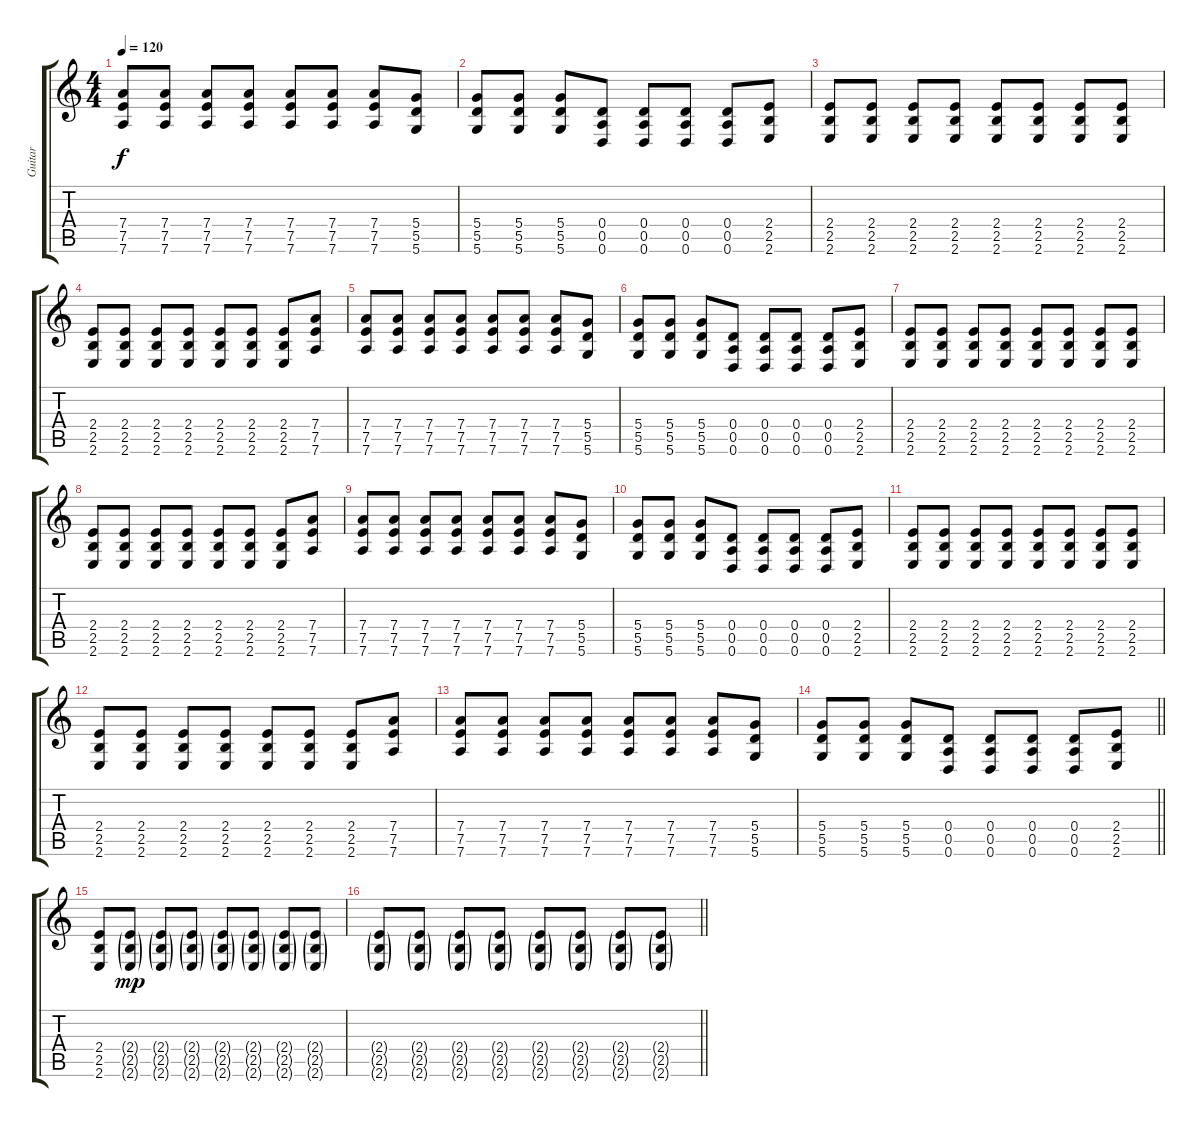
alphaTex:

\track ("Guitar" "Guitar") {instrument distortionguitar}
\staff {score tabs}
\tuning (E4 B3 G3 D3 A2 D2) {hide}
\ts (4 4)
\tempo 120
\clef g2
\ks c
(7.4 7.5 7.6).8{dy f} (7.4 7.5 7.6).8 (7.4 7.5 7.6).8 (7.4 7.5 7.6).8 (7.4 7.5 7.6).8 (7.4 7.5 7.6).8 (7.4 7.5 7.6).8 (5.4 5.5 5.6).8 |
(5.4 5.5 5.6).8 (5.4 5.5 5.6).8 (5.4 5.5 5.6).8 (0.4 0.5 0.6).8 (0.4 0.5 0.6).8 (0.4 0.5 0.6).8 (0.4 0.5 0.6).8 (2.4 2.5 2.6).8 |
(2.4 2.5 2.6).8 (2.4 2.5 2.6).8 (2.4 2.5 2.6).8 (2.4 2.5 2.6).8 (2.4 2.5 2.6).8 (2.4 2.5 2.6).8 (2.4 2.5 2.6).8 (2.4 2.5 2.6).8 |
(2.4 2.5 2.6).8 (2.4 2.5 2.6).8 (2.4 2.5 2.6).8 (2.4 2.5 2.6).8 (2.4 2.5 2.6).8 (2.4 2.5 2.6).8 (2.4 2.5 2.6).8 (7.4 7.5 7.6).8 |
(7.4 7.5 7.6).8 (7.4 7.5 7.6).8 (7.4 7.5 7.6).8 (7.4 7.5 7.6).8 (7.4 7.5 7.6).8 (7.4 7.5 7.6).8 (7.4 7.5 7.6).8 (5.4 5.5 5.6).8 |
(5.4 5.5 5.6).8 (5.4 5.5 5.6).8 (5.4 5.5 5.6).8 (0.4 0.5 0.6).8 (0.4 0.5 0.6).8 (0.4 0.5 0.6).8 (0.4 0.5 0.6).8 (2.4 2.5 2.6).8 |
(2.4 2.5 2.6).8 (2.4 2.5 2.6).8 (2.4 2.5 2.6).8 (2.4 2.5 2.6).8 (2.4 2.5 2.6).8 (2.4 2.5 2.6).8 (2.4 2.5 2.6).8 (2.4 2.5 2.6).8 |
(2.4 2.5 2.6).8 (2.4 2.5 2.6).8 (2.4 2.5 2.6).8 (2.4 2.5 2.6).8 (2.4 2.5 2.6).8 (2.4 2.5 2.6).8 (2.4 2.5 2.6).8 (7.4 7.5 7.6).8 |
(7.4 7.5 7.6).8 (7.4 7.5 7.6).8 (7.4 7.5 7.6).8 (7.4 7.5 7.6).8 (7.4 7.5 7.6).8 (7.4 7.5 7.6).8 (7.4 7.5 7.6).8 (5.4 5.5 5.6).8 |
(5.4 5.5 5.6).8 (5.4 5.5 5.6).8 (5.4 5.5 5.6).8 (0.4 0.5 0.6).8 (0.4 0.5 0.6).8 (0.4 0.5 0.6).8 (0.4 0.5 0.6).8 (2.4 2.5 2.6).8 |
(2.4 2.5 2.6).8 (2.4 2.5 2.6).8 (2.4 2.5 2.6).8 (2.4 2.5 2.6).8 (2.4 2.5 2.6).8 (2.4 2.5 2.6).8 (2.4 2.5 2.6).8 (2.4 2.5 2.6).8 |
(2.4 2.5 2.6).8 (2.4 2.5 2.6).8 (2.4 2.5 2.6).8 (2.4 2.5 2.6).8 (2.4 2.5 2.6).8 (2.4 2.5 2.6).8 (2.4 2.5 2.6).8 (7.4 7.5 7.6).8 |
(7.4 7.5 7.6).8 (7.4 7.5 7.6).8 (7.4 7.5 7.6).8 (7.4 7.5 7.6).8 (7.4 7.5 7.6).8 (7.4 7.5 7.6).8 (7.4 7.5 7.6).8 (5.4 5.5 5.6).8 |
\barLineRight lightlight
(5.4 5.5 5.6).8 (5.4 5.5 5.6).8 (5.4 5.5 5.6).8 (0.4 0.5 0.6).8 (0.4 0.5 0.6).8 (0.4 0.5 0.6).8 (0.4 0.5 0.6).8 (2.4 2.5 2.6).8 |
(2.4 2.5 2.6).8 (2.4{g} 2.5{g} 2.6{g}).8{dy mp} (2.4{g} 2.5{g} 2.6{g}).8 (2.4{g} 2.5{g} 2.6{g}).8 (2.4{g} 2.5{g} 2.6{g}).8 (2.4{g} 2.5{g} 2.6{g}).8 (2.4{g} 2.5{g} 2.6{g}).8 (2.4{g} 2.5{g} 2.6{g}).8 |
\barLineRight lightlight
(2.4{g} 2.5{g} 2.6{g}).8 (2.4{g} 2.5{g} 2.6{g}).8 (2.4{g} 2.5{g} 2.6{g}).8 (2.4{g} 2.5{g} 2.6{g}).8 (2.4{g} 2.5{g} 2.6{g}).8 (2.4{g} 2.5{g} 2.6{g}).8 (2.4{g} 2.5{g} 2.6{g}).8 (2.4{g} 2.5{g} 2.6{g}).8
